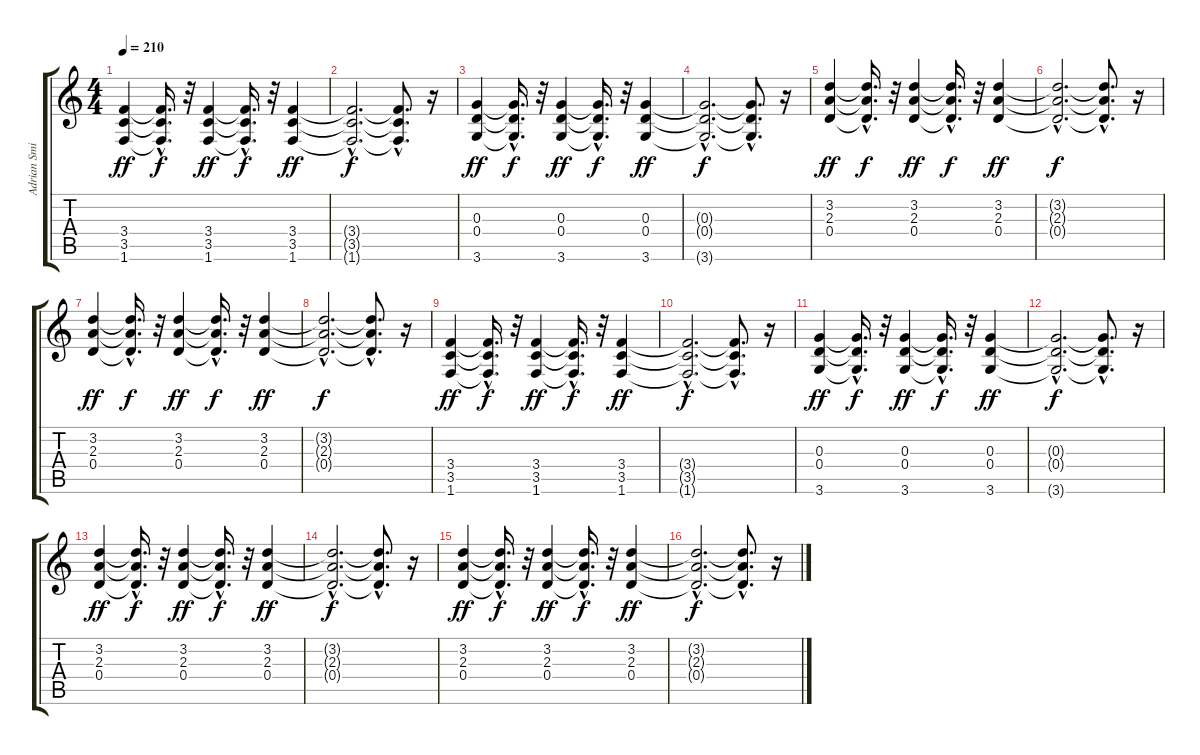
\track ("Adrian Smith" "Adrian Smi") {instrument overdrivenguitar}
\staff {score tabs}
\tuning (E4 B3 G3 D3 A2 E2) {hide}
\ts (4 4)
\tempo 210
\clef g2
\ks c
(3.4 3.5 1.6).4{dy ff} (3.4{hac t} 3.5{hac t} 1.6{hac t}).16{d dy f} r.32 (3.4 3.5 1.6).4{dy ff} (3.4{hac t} 3.5{hac t} 1.6{hac t}).16{d dy f} r.32 (3.4 3.5 1.6).4{dy ff} |
(3.4{hac t} 3.5{hac t} 1.6{hac t}).2{d dy f} (3.4{hac t} 3.5{hac t} 1.6{hac t}).8{d} r.16 |
(0.3 0.4 3.6).4{dy ff} (0.3{hac t} 0.4{hac t} 3.6{hac t}).16{d dy f} r.32 (0.3 0.4 3.6).4{dy ff} (0.3{hac t} 0.4{hac t} 3.6{hac t}).16{d dy f} r.32 (0.3 0.4 3.6).4{dy ff} |
(0.3{hac t} 0.4{hac t} 3.6{hac t}).2{d dy f} (0.3{hac t} 0.4{hac t} 3.6{hac t}).8{d} r.16 |
(3.2 2.3 0.4).4{dy ff} (3.2{hac t} 2.3{hac t} 0.4{hac t}).16{d dy f} r.32 (3.2 2.3 0.4).4{dy ff} (3.2{hac t} 2.3{hac t} 0.4{hac t}).16{d dy f} r.32 (3.2 2.3 0.4).4{dy ff} |
(3.2{hac t} 2.3{hac t} 0.4{hac t}).2{d dy f} (3.2{hac t} 2.3{hac t} 0.4{hac t}).8{d} r.16 |
(3.2 2.3 0.4).4{dy ff} (3.2{hac t} 2.3{hac t} 0.4{hac t}).16{d dy f} r.32 (3.2 2.3 0.4).4{dy ff} (3.2{hac t} 2.3{hac t} 0.4{hac t}).16{d dy f} r.32 (3.2 2.3 0.4).4{dy ff} |
(3.2{hac t} 2.3{hac t} 0.4{hac t}).2{d dy f} (3.2{hac t} 2.3{hac t} 0.4{hac t}).8{d} r.16 |
(3.4 3.5 1.6).4{dy ff} (3.4{hac t} 3.5{hac t} 1.6{hac t}).16{d dy f} r.32 (3.4 3.5 1.6).4{dy ff} (3.4{hac t} 3.5{hac t} 1.6{hac t}).16{d dy f} r.32 (3.4 3.5 1.6).4{dy ff} |
(3.4{hac t} 3.5{hac t} 1.6{hac t}).2{d dy f} (3.4{hac t} 3.5{hac t} 1.6{hac t}).8{d} r.16 |
(0.3 0.4 3.6).4{dy ff} (0.3{hac t} 0.4{hac t} 3.6{hac t}).16{d dy f} r.32 (0.3 0.4 3.6).4{dy ff} (0.3{hac t} 0.4{hac t} 3.6{hac t}).16{d dy f} r.32 (0.3 0.4 3.6).4{dy ff} |
(0.3{hac t} 0.4{hac t} 3.6{hac t}).2{d dy f} (0.3{hac t} 0.4{hac t} 3.6{hac t}).8{d} r.16 |
(3.2 2.3 0.4).4{dy ff} (3.2{hac t} 2.3{hac t} 0.4{hac t}).16{d dy f} r.32 (3.2 2.3 0.4).4{dy ff} (3.2{hac t} 2.3{hac t} 0.4{hac t}).16{d dy f} r.32 (3.2 2.3 0.4).4{dy ff} |
(3.2{hac t} 2.3{hac t} 0.4{hac t}).2{d dy f} (3.2{hac t} 2.3{hac t} 0.4{hac t}).8{d} r.16 |
(3.2 2.3 0.4).4{dy ff} (3.2{hac t} 2.3{hac t} 0.4{hac t}).16{d dy f} r.32 (3.2 2.3 0.4).4{dy ff} (3.2{hac t} 2.3{hac t} 0.4{hac t}).16{d dy f} r.32 (3.2 2.3 0.4).4{dy ff} |
(3.2{hac t} 2.3{hac t} 0.4{hac t}).2{d dy f} (3.2{hac t} 2.3{hac t} 0.4{hac t}).8{d} r.16
